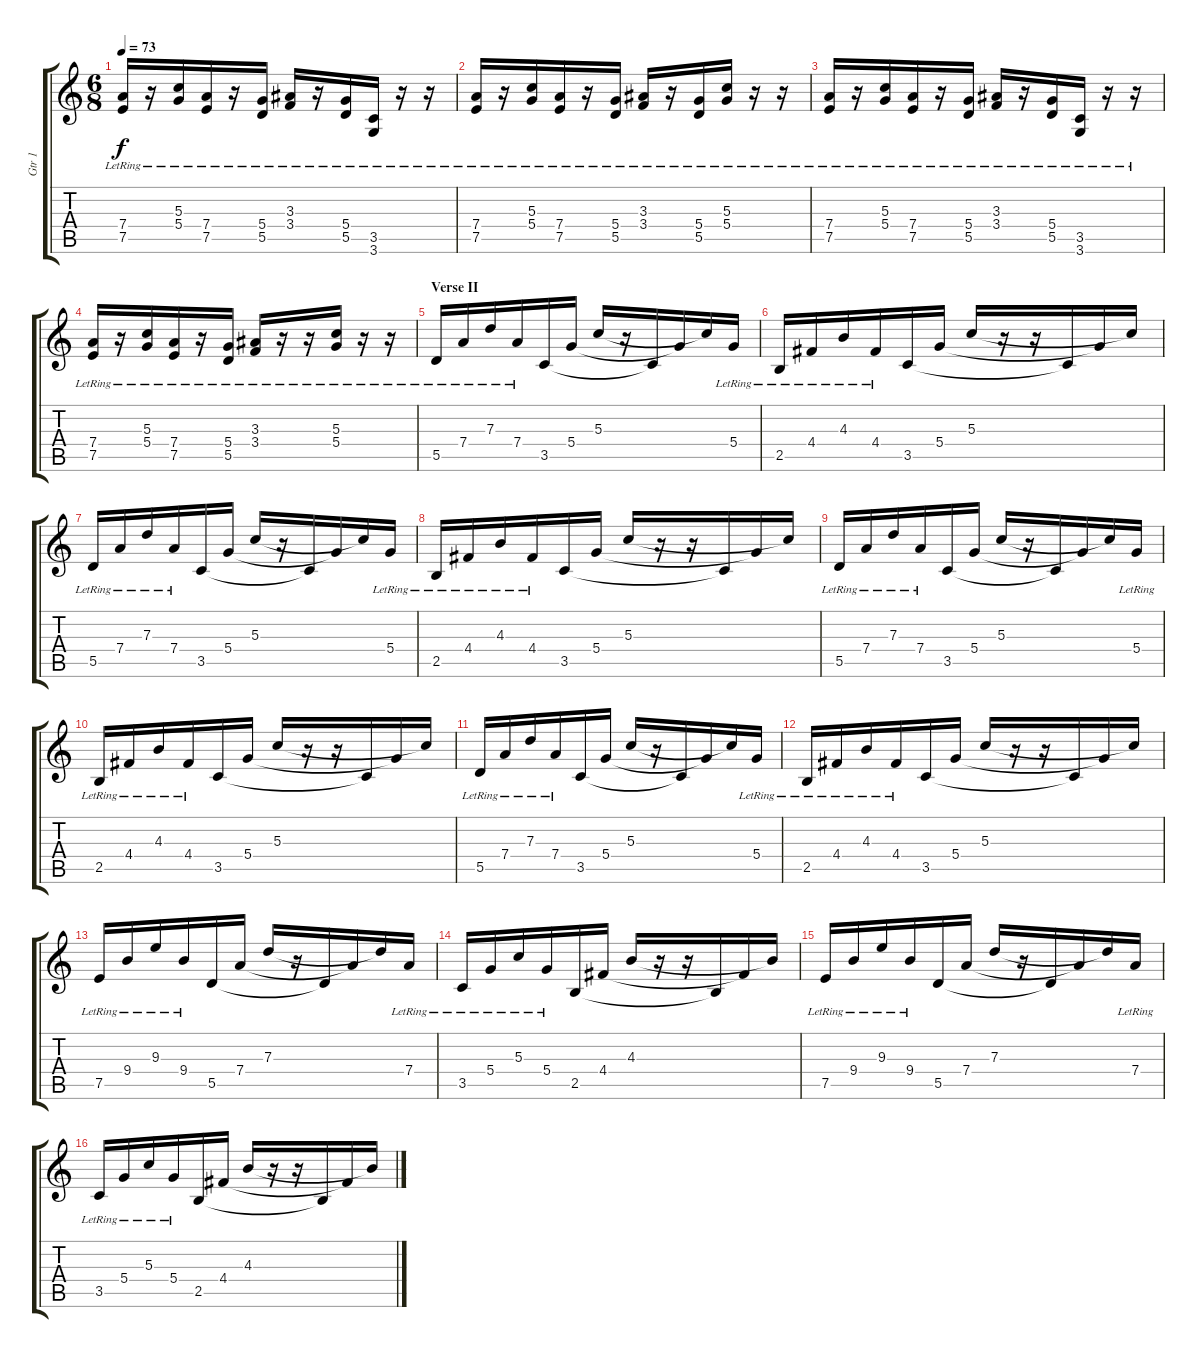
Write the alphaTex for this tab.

\track ("Gtr 1" "Gtr 1") {instrument overdrivenguitar}
\staff {score tabs}
\tuning (E4 B3 G3 D3 A2 E2) {hide}
\ts (6 8)
\tempo 73
\clef g2
\ks c
(7.4{lr} 7.5{lr}).16{dy f} r.16 (5.3{lr} 5.4{lr}).16 (7.4{lr} 7.5{lr}).16 r.16 (5.4{lr} 5.5{lr}).16 (3.3{lr} 3.4{lr}).16 r.16 (5.4{lr} 5.5{lr}).16 (3.5{lr} 3.6{lr}).16 r.16 r.16 |
(7.4{lr} 7.5{lr}).16 r.16 (5.3{lr} 5.4{lr}).16 (7.4{lr} 7.5{lr}).16 r.16 (5.4{lr} 5.5{lr}).16 (3.3{lr} 3.4{lr}).16 r.16 (5.4{lr} 5.5{lr}).16 (5.3{lr} 5.4{lr}).16 r.16 r.16 |
(7.4{lr} 7.5{lr}).16 r.16 (5.3{lr} 5.4{lr}).16 (7.4{lr} 7.5{lr}).16 r.16 (5.4{lr} 5.5{lr}).16 (3.3{lr} 3.4{lr}).16 r.16 (5.4{lr} 5.5{lr}).16 (3.5{lr} 3.6{lr}).16 r.16 r.16 |
(7.4{lr} 7.5{lr}).16 r.16 (5.3{lr} 5.4{lr}).16 (7.4{lr} 7.5{lr}).16 r.16 (5.4{lr} 5.5{lr}).16 (3.3{lr} 3.4{lr}).16 r.16 r.16 (5.3{lr} 5.4{lr}).16 r.16 r.16 |
\section ("" "Verse II")
5.5{lr}.16 7.4{lr}.16 7.3{lr}.16 7.4{lr}.16 3.5.16 5.4.16 5.3.16 r.16 3.5{t}.16 5.4{t}.16 5.3{t}.16 5.4{lr}.16 |
2.5{lr}.16 4.4{lr}.16 4.3{lr}.16 4.4{lr}.16 3.5.16 5.4.16 5.3.16 r.16 r.16 3.5{t}.16 5.4{t}.16 5.3{t}.16 |
5.5{lr}.16 7.4{lr}.16 7.3{lr}.16 7.4{lr}.16 3.5.16 5.4.16 5.3.16 r.16 3.5{t}.16 5.4{t}.16 5.3{t}.16 5.4{lr}.16 |
2.5{lr}.16 4.4{lr}.16 4.3{lr}.16 4.4{lr}.16 3.5.16 5.4.16 5.3.16 r.16 r.16 3.5{t}.16 5.4{t}.16 5.3{t}.16 |
5.5{lr}.16 7.4{lr}.16 7.3{lr}.16 7.4{lr}.16 3.5.16 5.4.16 5.3.16 r.16 3.5{t}.16 5.4{t}.16 5.3{t}.16 5.4{lr}.16 |
2.5{lr}.16 4.4{lr}.16 4.3{lr}.16 4.4{lr}.16 3.5.16 5.4.16 5.3.16 r.16 r.16 3.5{t}.16 5.4{t}.16 5.3{t}.16 |
5.5{lr}.16 7.4{lr}.16 7.3{lr}.16 7.4{lr}.16 3.5.16 5.4.16 5.3.16 r.16 3.5{t}.16 5.4{t}.16 5.3{t}.16 5.4{lr}.16 |
2.5{lr}.16 4.4{lr}.16 4.3{lr}.16 4.4{lr}.16 3.5.16 5.4.16 5.3.16 r.16 r.16 3.5{t}.16 5.4{t}.16 5.3{t}.16 |
7.5{lr}.16 9.4{lr}.16 9.3{lr}.16 9.4{lr}.16 5.5.16 7.4.16 7.3.16 r.16 5.5{t}.16 7.4{t}.16 7.3{t}.16 7.4{lr}.16 |
3.5{lr}.16 5.4{lr}.16 5.3{lr}.16 5.4{lr}.16 2.5.16 4.4.16 4.3.16 r.16 r.16 2.5{t}.16 4.4{t}.16 4.3{t}.16 |
7.5{lr}.16 9.4{lr}.16 9.3{lr}.16 9.4{lr}.16 5.5.16 7.4.16 7.3.16 r.16 5.5{t}.16 7.4{t}.16 7.3{t}.16 7.4{lr}.16 |
3.5{lr}.16 5.4{lr}.16 5.3{lr}.16 5.4{lr}.16 2.5.16 4.4.16 4.3.16 r.16 r.16 2.5{t}.16 4.4{t}.16 4.3{t}.16
